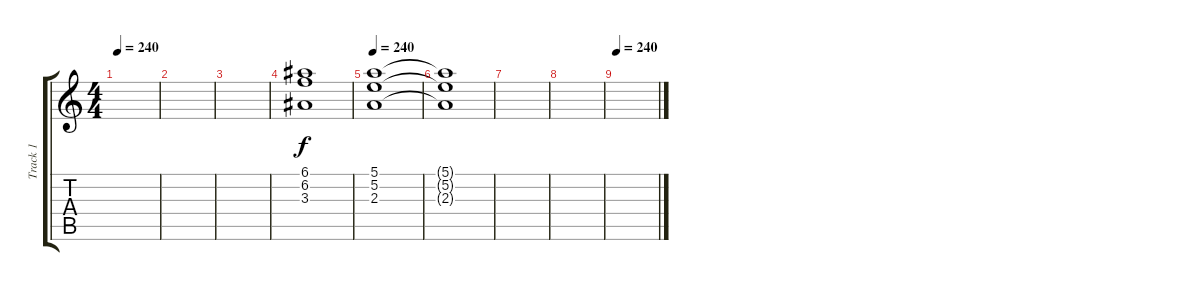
\track ("Track 1" "Track 1") {instrument acousticguitarsteel}
\staff {score tabs}
\tuning (E4 B3 G3 D3 A2 E2) {hide}
\ts (4 4)
\tempo 240
\clef g2
\ks c
|
|
|
(6.1 6.2 3.3).1 |
\tempo 240
(5.1 5.2 2.3).1 |
(5.1{t} 5.2{t} 2.3{t}).1 |
|
|
\tempo 240
